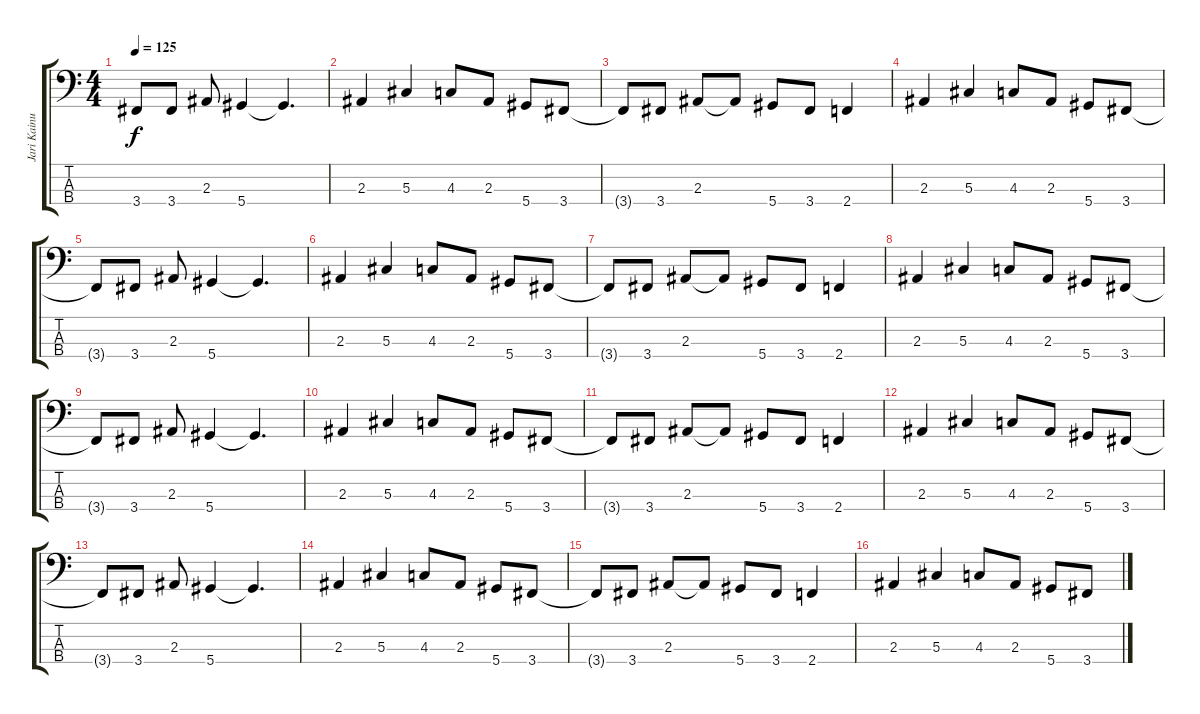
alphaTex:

\track ("Jari Kainulainen (Stratovarius)" "Jari Kainu") {instrument electricbassfinger}
\staff {score tabs}
\tuning (Gb2 Db2 Ab1 Eb1) {hide}
\ts (4 4)
\tempo 125
\clef f4
\ks c
3.4{t}.8{dy f} 3.4.8 2.3.8 5.4.4 5.4{t}.4{d} |
2.3.4 5.3.4 4.3.8 2.3.8 5.4.8 3.4.8 |
3.4{t}.8 3.4.8 2.3.8 2.3{t}.8 5.4.8 3.4.8 2.4.4 |
2.3.4 5.3.4 4.3.8 2.3.8 5.4.8 3.4.8 |
3.4{t}.8 3.4.8 2.3.8 5.4.4 5.4{t}.4{d} |
2.3.4 5.3.4 4.3.8 2.3.8 5.4.8 3.4.8 |
3.4{t}.8 3.4.8 2.3.8 2.3{t}.8 5.4.8 3.4.8 2.4.4 |
2.3.4 5.3.4 4.3.8 2.3.8 5.4.8 3.4.8 |
3.4{t}.8 3.4.8 2.3.8 5.4.4 5.4{t}.4{d} |
2.3.4 5.3.4 4.3.8 2.3.8 5.4.8 3.4.8 |
3.4{t}.8 3.4.8 2.3.8 2.3{t}.8 5.4.8 3.4.8 2.4.4 |
2.3.4 5.3.4 4.3.8 2.3.8 5.4.8 3.4.8 |
3.4{t}.8 3.4.8 2.3.8 5.4.4 5.4{t}.4{d} |
2.3.4 5.3.4 4.3.8 2.3.8 5.4.8 3.4.8 |
3.4{t}.8 3.4.8 2.3.8 2.3{t}.8 5.4.8 3.4.8 2.4.4 |
2.3.4 5.3.4 4.3.8 2.3.8 5.4.8 3.4.8
